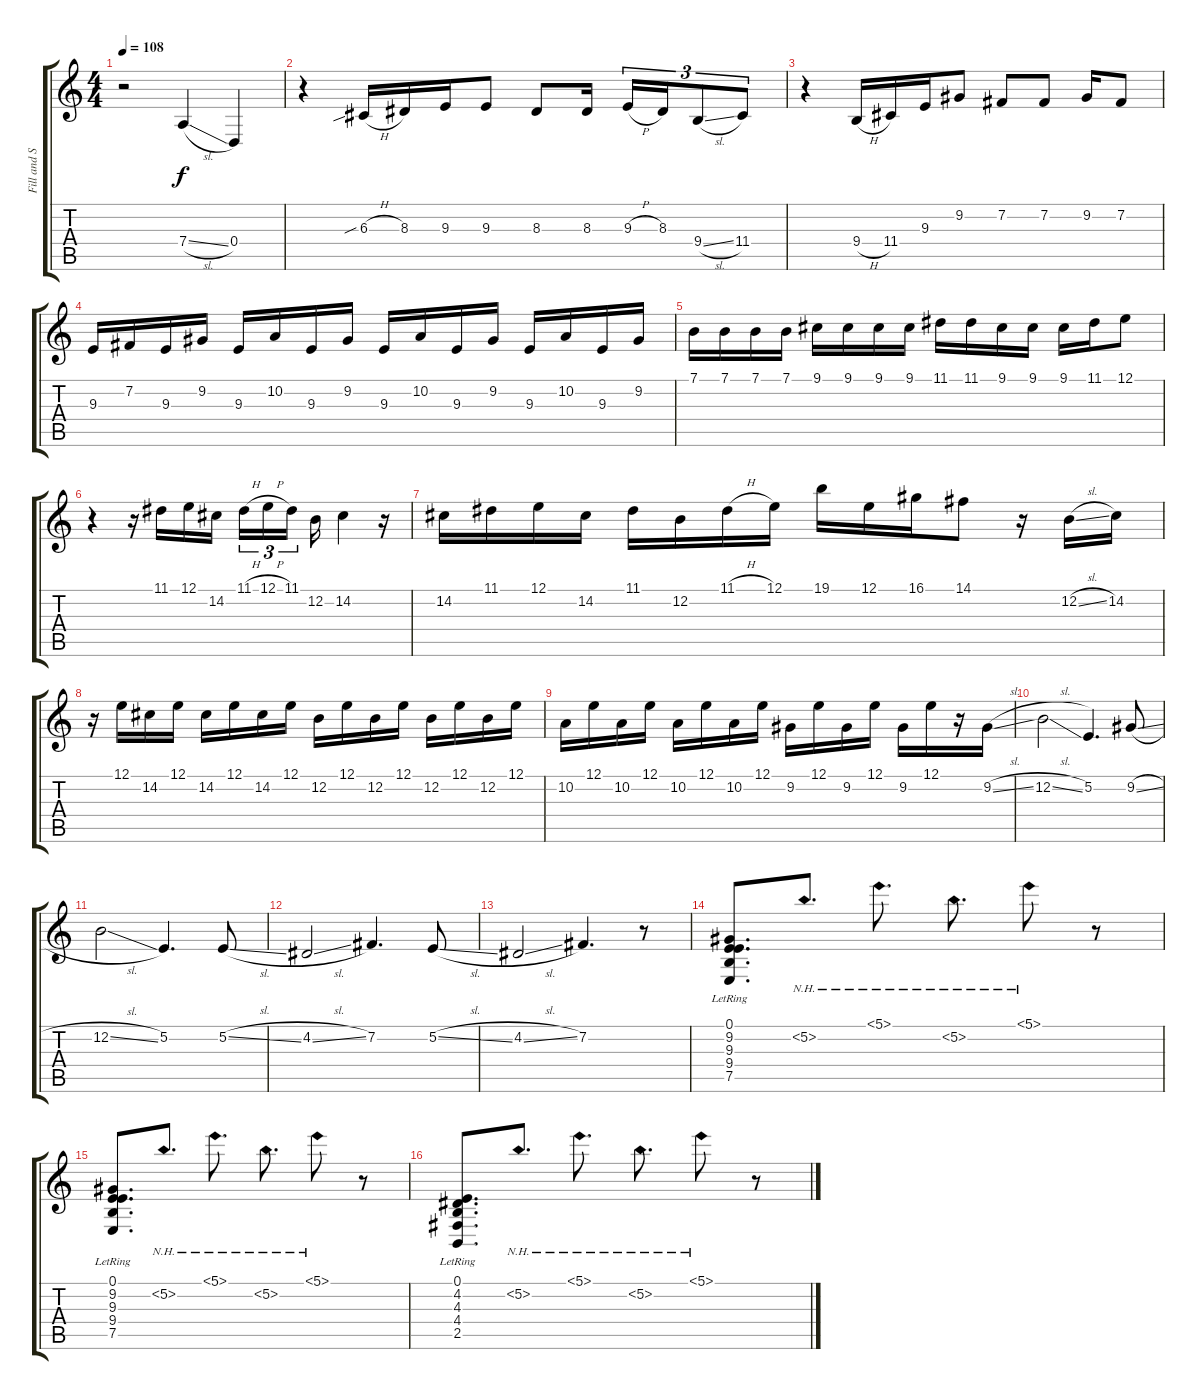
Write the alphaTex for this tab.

\track ("Fill and Solo" "Fill and S") {instrument lead2sawtooth}
\staff {score tabs}
\tuning (E4 B3 G3 D3 A2 E2) {hide}
\ts (4 4)
\tempo 108
\clef g2
\ks c
r.2{dy f} 7.4{sl}.4 0.4.4 |
r.4 6.3{sib h}.16 8.3.16 9.3.16 9.3.8 8.3.8 8.3.16 9.3{h}.16{tu (3 2)} 8.3.16{tu (3 2)} 9.4{sl}.8{tu (3 2)} 11.4.8{tu (3 2)} |
r.4 9.4{h}.16 11.4.16 9.3.16 9.2.8 7.2.8 7.2.8 9.2.16 7.2.8 |
9.3.16 7.2.16 9.3.16 9.2.16 9.3.16 10.2.16 9.3.16 9.2.16 9.3.16 10.2.16 9.3.16 9.2.16 9.3.16 10.2.16 9.3.16 9.2.16 |
7.1.16 7.1.16 7.1.16 7.1.16 9.1.16 9.1.16 9.1.16 9.1.16 11.1.16 11.1.16 9.1.16 9.1.16 9.1.16 11.1.16 12.1.8 |
r.4 r.16 11.1.16 12.1.16 14.2.16 11.1{h}.16{tu (3 2)} 12.1{h}.16{tu (3 2)} 11.1.16{tu (3 2) beam splitsecondary} 12.2.16 14.2.4 r.16 |
14.2.16 11.1.16 12.1.16 14.2.16 11.1.16 12.2.16 11.1{h}.16 12.1.16 19.1.16 12.1.16 16.1.16 14.1.8 r.16 12.2{sl}.16 14.2.16 |
r.16 12.1.16 14.2.16 12.1.16 14.2.16 12.1.16 14.2.16 12.1.16 12.2.16 12.1.16 12.2.16 12.1.16 12.2.16 12.1.16 12.2.16 12.1.16 |
10.2.16 12.1.16 10.2.16 12.1.16 10.2.16 12.1.16 10.2.16 12.1.16 9.2.16 12.1.16 9.2.16 12.1.16 9.2.16 12.1.16 r.16 9.2{sl}.16 |
12.2{sl}.2 5.2.4{d} 9.2{sl}.8 |
12.2{sl}.2 5.2.4{d} 5.2{sl}.8 |
4.2{sl}.2 7.2.4{d} 5.2{sl}.8 |
4.2{sl}.2 7.2.4{d} r.8 |
(0.1 9.2 9.3 9.4 7.5{lr}).8{d} 5.2{nh}.8{d} 5.1{nh}.8{d} 5.2{nh}.8{d} 5.1{nh}.8 r.8 |
(0.1 9.2 9.3 9.4 7.5{lr}).8{d} 5.2{nh}.8{d} 5.1{nh}.8{d} 5.2{nh}.8{d} 5.1{nh}.8 r.8 |
(0.1{lr} 4.2{lr} 4.3{lr} 4.4{lr} 2.5{lr}).8{d} 5.2{nh}.8{d} 5.1{nh}.8{d} 5.2{nh}.8{d} 5.1{nh}.8 r.8
